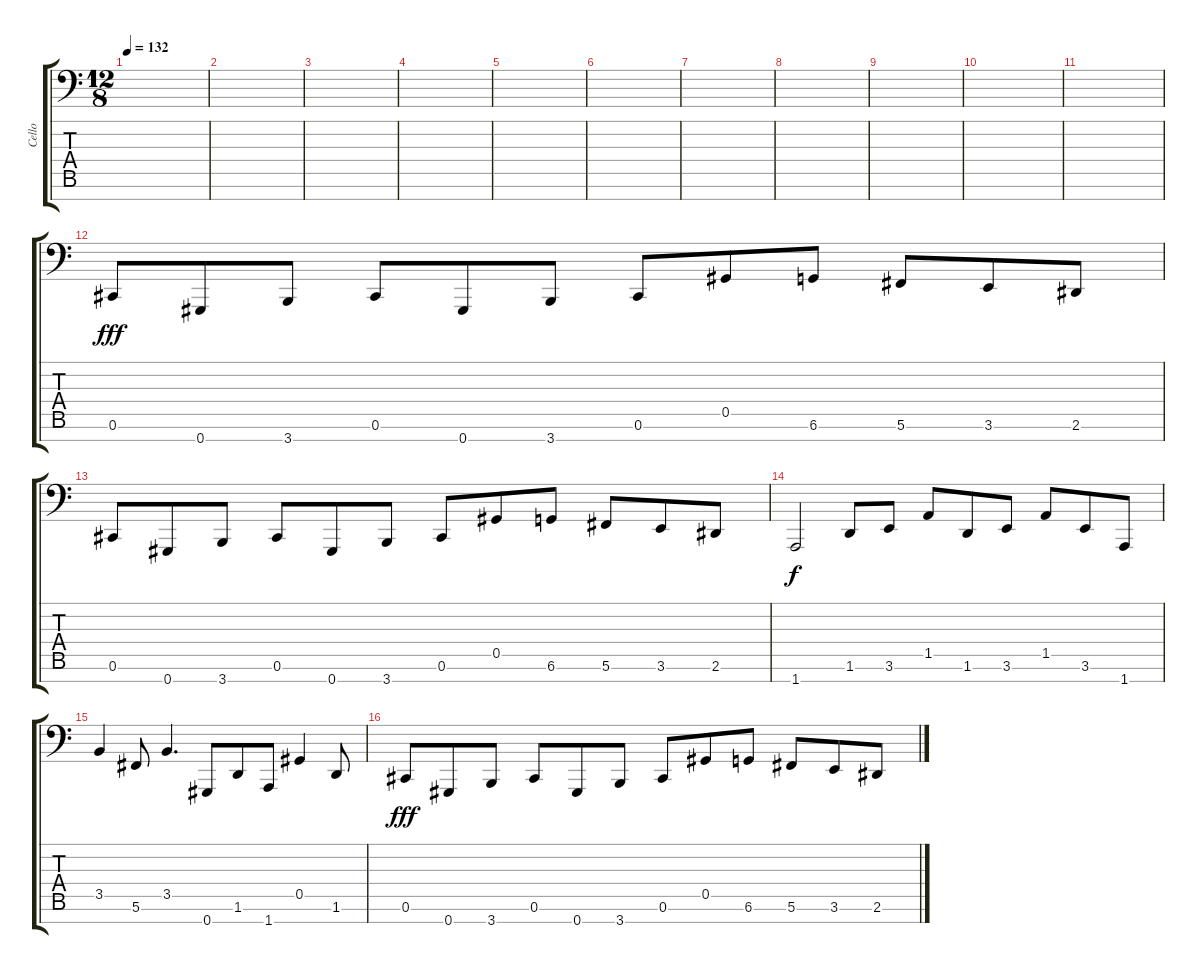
\track ("Cello" "Cello") {instrument cello}
\staff {score tabs}
\tuning (Eb4 Bb3 Gb3 Db3 Ab2 Db2 Ab1) {hide}
\ts (12 8)
\tempo 132
\clef f4
\ks c
|
|
|
|
|
|
|
|
|
|
|
0.6.8{dy fff volume 13} 0.7.8 3.7.8 0.6.8 0.7.8 3.7.8 0.6.8 0.5.8 6.6.8 5.6.8 3.6.8 2.6.8 |
0.6.8 0.7.8 3.7.8 0.6.8 0.7.8 3.7.8 0.6.8 0.5.8 6.6.8 5.6.8 3.6.8 2.6.8 |
1.7.2{dy f} 1.6.8 3.6.8 1.5.8 1.6.8 3.6.8 1.5.8 3.6.8 1.7.8 |
3.5.4 5.6.8 3.5.4{d} 0.7.8 1.6.8 1.7.8 0.5.4 1.6.8 |
0.6.8{dy fff} 0.7.8 3.7.8 0.6.8 0.7.8 3.7.8 0.6.8 0.5.8 6.6.8 5.6.8 3.6.8 2.6.8
